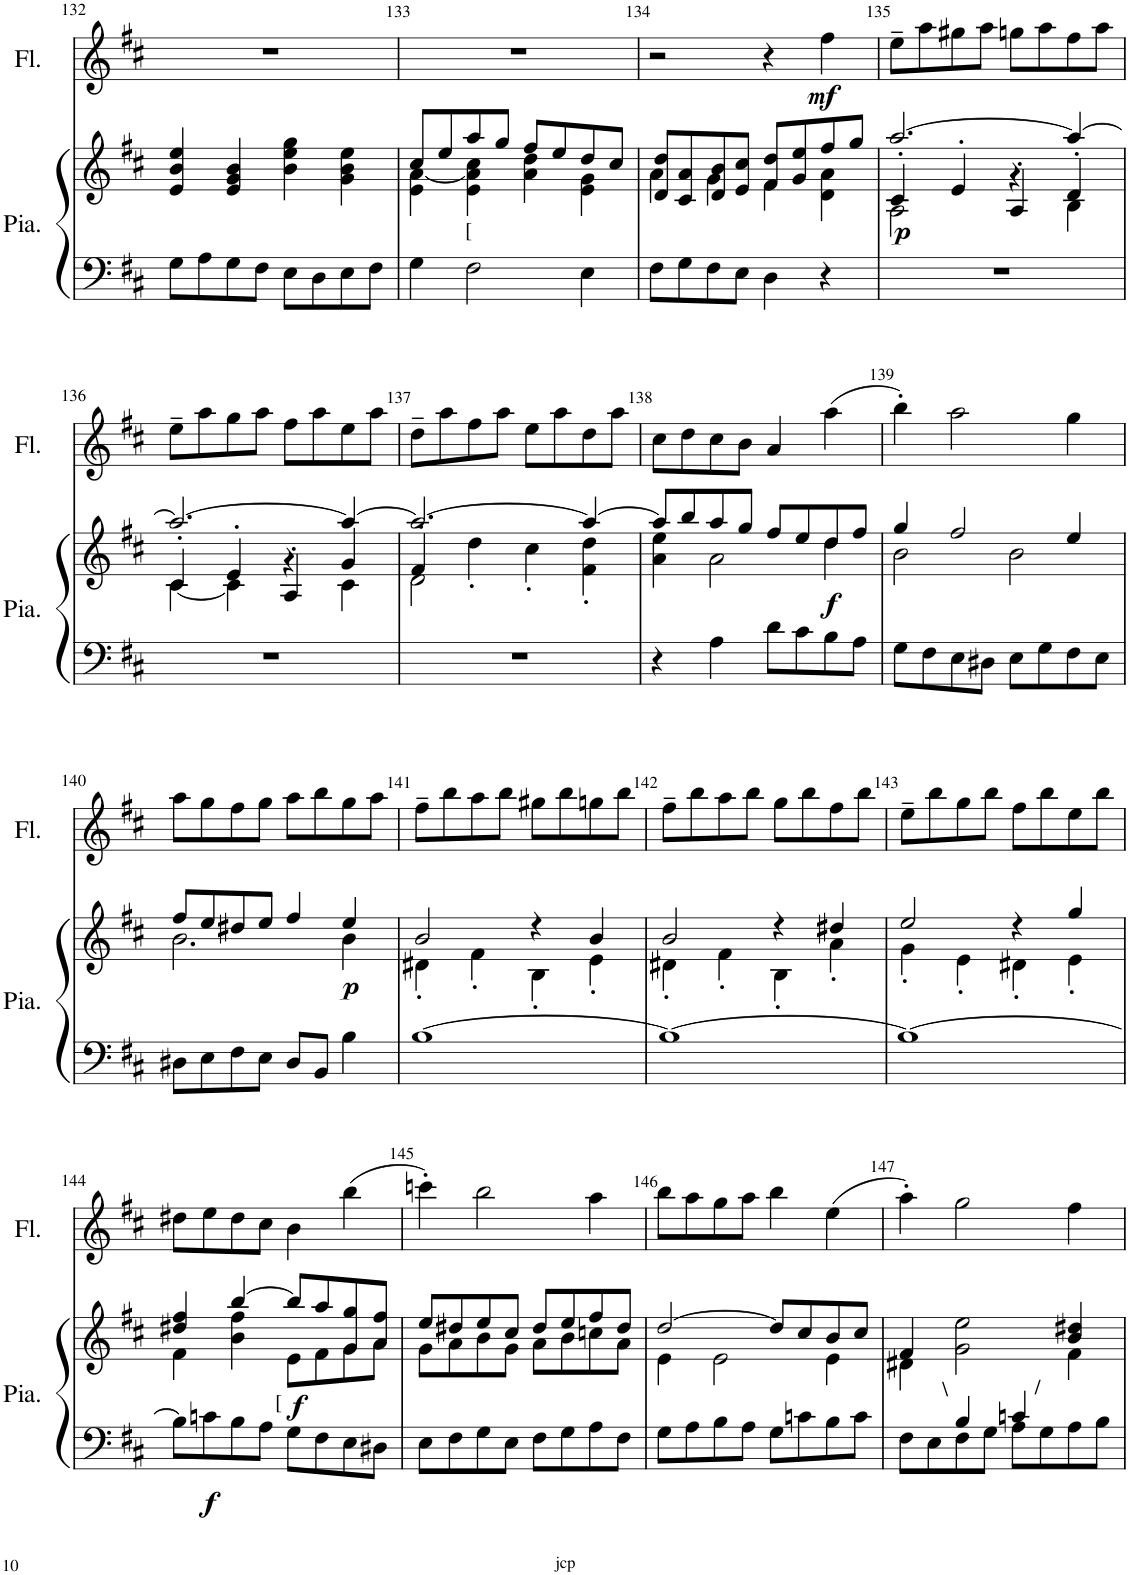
**kern	**kern	**dynam	**kern	**dynam
*part2	*part2	*part2	*part1	*part1
*staff3	*staff2	*staff2/3	*staff1	*staff1
*I"Piano	*	*	*I"Flûte	*
*I'Pia.	*	*	*I'Fl.	*
!!LO:PB:g=z
*clefF4	*clefG2	*	*clefG2	*
*k[f#c#]	*k[f#c#]	*	*k[f#c#]	*
*M2/2	*M2/2	*	*M2/2	*
*met(c|)	*met(c|)	*	*met(c|)	*
=132	=132	=132	=132	=132
8G\L	4e/ 4b/ 4ee/	.	1r	.
8A\	.	.	.	.
8G\	4e/ 4g/ 4b/	.	.	.
8F#\J	.	.	.	.
8E\L	4b\ 4ee\ 4gg\	.	.	.
8D\	.	.	.	.
8E\	4g\ 4b\ 4ee\	.	.	.
8F#\J	.	.	.	.
=133	=133	=133	=133	=133
*	*^	*	*	*
4G\	8cc#/L	4e\ [4a\	.	1r	.
.	8ee/	.	.	.	.
!LO:TX:a:t=[	!	!	!	!	!
2F#\	8aa/	4e\ 4a\] 4cc#\	.	.	.
.	8gg/J	.	.	.	.
.	8ff#/L	4a\ 4dd\	.	.	.
.	8ee/	.	.	.	.
4E\	8dd/	4e\ 4g\	.	.	.
.	8cc#/J	.	.	.	.
=134	=134	=134	=134	=134	=134
8F#\L	8d/ 8dd/L	4a\	.	2r	.
8G\	8c#/ 8a/	.	.	.	.
8F#\	8d/ 8b/	4g\	.	.	.
8E\J	8e/ 8cc#/J	.	.	.	.
4D\	8f#/ 8dd/L	4f#\	.	4r	.
.	8g/ 8ee/	.	.	.	.
!	!	!	!	!	!LO:DY:b
4r	8ff#/	4d\ 4a\	.	4ff#\	mf
.	8gg/J	.	.	.	.
=135	=135	=135	=135	=135	=135
*	*	*^	*	*	*
!	!	!	!	!LO:DY:b	!	!
1r	[2.aa/	2A\	4c#'/	p	8ee~\L	.
.	.	.	.	.	8aa\	.
.	.	.	4e'/	.	8gg#X\	.
.	.	.	.	.	8aa\J	.
.	.	4r	4A'/	.	8ggn\L	.
.	.	.	.	.	8aa\	.
.	4aa/_	4B\	4d'/	.	8ff#\	.
.	.	.	.	.	8aa\J	.
!!LO:LB:g=z
=136	=136	=136	=136	=136	=136	=136
1r	2.aa/_	[4c#\	4c#'/	.	8ee~\L	.
.	.	.	.	.	8aa\	.
.	.	4c#\]	4e'/	.	8gg\	.
.	.	.	.	.	8aa\J	.
.	.	4r	4A'/	.	8ff#\L	.
.	.	.	.	.	8aa\	.
.	4aa/_	4c#\	4g'/	.	8ee\	.
.	.	.	.	.	8aa\J	.
=137	=137	=137	=137	=137	=137	=137
1r	2.aa/_	2d\	4f#'/	.	8dd~\L	.
.	.	.	.	.	8aa\	.
.	.	.	4dd'\	.	8ff#\	.
.	.	.	.	.	8aa\J	.
.	.	2ryy	4cc#'\	.	8ee\L	.
.	.	.	.	.	8aa\	.
.	4aa/_	.	4f#\' 4dd\'	.	8dd\	.
.	.	.	.	.	8aa\J	.
*	*	*v	*v	*	*	*
=138	=138	=138	=138	=138	=138
4r	8aa/L]	4a\ 4ee\	.	8cc#\L	.
.	8bb/	.	.	8dd\	.
4A\	8aa/	2a\	.	8cc#\	.
.	8gg/J	.	.	8b\J	.
8d\L	8ff#/L	.	.	4a/	.
8c#\	8ee/	.	.	.	.
!	!	!	!LO:DY:b	!	!
8B\	8dd/	4dd\	f	(4aa\	.
8A\J	8ff#/J	.	.	.	.
=139	=139	=139	=139	=139	=139
8G\L	4gg/	2b\	.	4bb'\)	.
8F#\	.	.	.	.	.
8E\	2ff#/	.	.	2aa\	.
8D#X\J	.	.	.	.	.
8E\L	.	2b\	.	.	.
8G\	.	.	.	.	.
8F#\	4ee/	.	.	4gg\	.
8E\J	.	.	.	.	.
!!LO:LB:g=z
=140	=140	=140	=140	=140	=140
8D#X\L	8ff#/L	2.b\	.	8aa\L	.
8E\	8ee/	.	.	8gg\	.
8F#\	8dd#X/	.	.	8ff#\	.
8E\J	8ee/J	.	.	8gg\J	.
8D#/L	4ff#/	.	.	8aa\L	.
8BB/J	.	.	.	8bb\	.
!	!	!	!LO:DY:b	!	!
4B\	4ee/	4b\	p	8gg\	.
.	.	.	.	8aa\J	.
=141	=141	=141	=141	=141	=141
[1B	2b/	4d#X'\	.	8ff#~\L	.
.	.	.	.	8bb\	.
.	.	4f#'\	.	8aa\	.
.	.	.	.	8bb\J	.
.	4r	4B'\	.	8gg#X\L	.
.	.	.	.	8bb\	.
.	4b/	4e'\	.	8ggn\	.
.	.	.	.	8bb\J	.
=142	=142	=142	=142	=142	=142
1B_	2b/	4d#X'\	.	8ff#~\L	.
.	.	.	.	8bb\	.
.	.	4f#'\	.	8aa\	.
.	.	.	.	8bb\J	.
.	4r	4B'\	.	8gg\L	.
.	.	.	.	8bb\	.
.	4dd#X/	4a'\	.	8ff#\	.
.	.	.	.	8bb\J	.
=143	=143	=143	=143	=143	=143
1B_	2ee/	4g'\	.	8ee~\L	.
.	.	.	.	8bb\	.
.	.	4e'\	.	8gg\	.
.	.	.	.	8bb\J	.
.	4r	4d#X'\	.	8ff#\L	.
.	.	.	.	8bb\	.
.	4gg/	4e'\	.	8ee\	.
.	.	.	.	8bb\J	.
!!LO:LB:g=z
=144	=144	=144	=144	=144	=144
8B\L]	4dd#X/ 4ff#/	4f#\	.	8dd#X\L	.
!	!	!	!LO:DY:b=2	!	!
8cn\	.	.	f	8ee\	.
8B\	[4bb/	4b\ 4ff#\	.	8dd#\	.
8A\J	.	.	.	8cc#\J	.
!LO:TX:a:t=[	!	!	!	!	!
!	!	!	!LO:DY:b	!	!
8G\L	8bb/L]	8e\L	f	4b\	.
8F#\	8aa/	8f#\	.	.	.
8E\	8g/ 8gg/	8g\	.	(4bb\	.
8D#X\J	8a/ 8ff#/J	8a\J	.	.	.
=145	=145	=145	=145	=145	=145
8E\L	8ee/L	8g\L	.	4cccn'\)	.
8F#\	8dd#X/	8a\	.	.	.
8G\	8ee/	8b\	.	2bb\	.
8E\J	8cc#/J	8g\J	.	.	.
8F#\L	8dd#/L	8a\L	.	.	.
8G\	8ee/	8b\	.	.	.
8A\	8ff#/	8ccn\	.	4aa\	.
8F#\J	8dd#/J	8a\J	.	.	.
=146	=146	=146	=146	=146	=146
8G\L	[2dd/	4e\	.	8bb\L	.
8A\	.	.	.	8aa\	.
8B\	.	2e\	.	8gg\	.
8A\J	.	.	.	8aa\J	.
8G\L	8dd/L]	.	.	4bb\	.
8cn\	8cc#/	.	.	.	.
8B\	8b/	4e\	.	(4ee\	.
8c\J	8cc#/J	.	.	.	.
=147	=147	=147	=147	=147	=147
*^	*	*	*	*	*
4ryy	8F#\L	4f#/	4d#X\	.	4aa'\)	.
.	8E\	.	.	.	.	.
!LO:TX:a:t=\	!	!	!	!	!	!
4B/	8F#\	2g\ 2ee\	2ryy	.	2gg\	.
.	8G\J	.	.	.	.	.
!LO:TX:a:t=/	!	!	!	!	!	!
4cn/	8A\L	.	.	.	.	.
.	8G\	.	.	.	.	.
4ryy	8A\	4b/ 4dd#X/	4f#\	.	4ff#\	.
.	8B\J	.	.	.	.	.
*v	*v	*	*	*	*	*
*	*v	*v	*	*	*
=	=	=	=	=
*-	*-	*-	*-	*-
